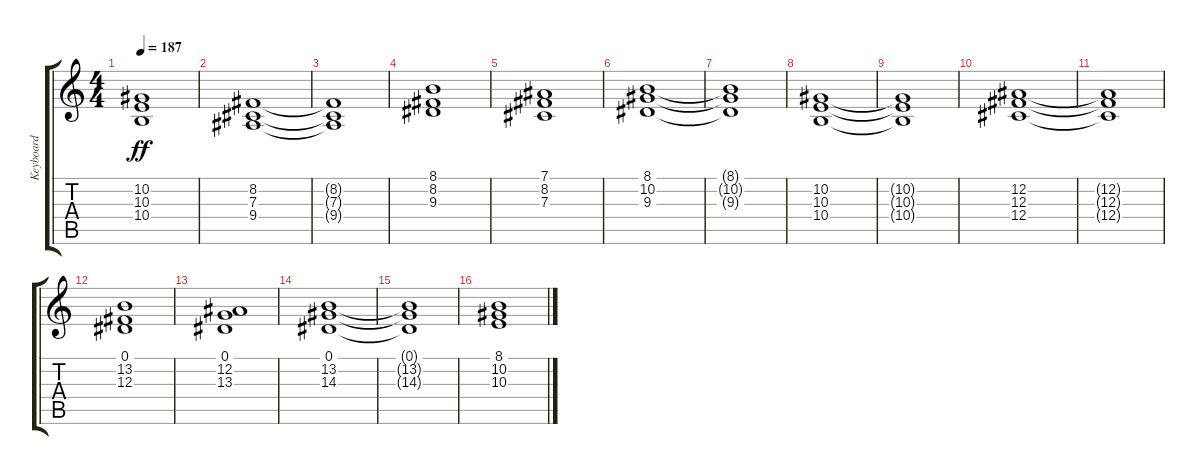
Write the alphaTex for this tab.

\track ("Keyboard" "Keyboard") {instrument acousticgrandpiano}
\staff {score tabs}
\tuning (Eb4 Bb3 Gb3 Db3 Ab2 Eb2) {hide}
\ts (4 4)
\tempo 187
\clef g2
\ks c
(10.2{t} 10.3{t} 10.4{t}).1{dy ff} |
(8.2 7.3 9.4).1 |
(8.2{t} 7.3{t} 9.4{t}).1 |
(8.1 8.2 9.3).1 |
(7.1 8.2 7.3).1 |
(8.1 10.2 9.3).1 |
(8.1{t} 10.2{t} 9.3{t}).1 |
(10.2 10.3 10.4).1 |
(10.2{t} 10.3{t} 10.4{t}).1 |
(12.2 12.3 12.4).1 |
(12.2{t} 12.3{t} 12.4{t}).1 |
(0.1 13.2 12.3).1 |
(0.1 12.2 13.3).1 |
(0.1 13.2 14.3).1 |
(0.1{t} 13.2{t} 14.3{t}).1 |
(8.1 10.2 10.3).1
